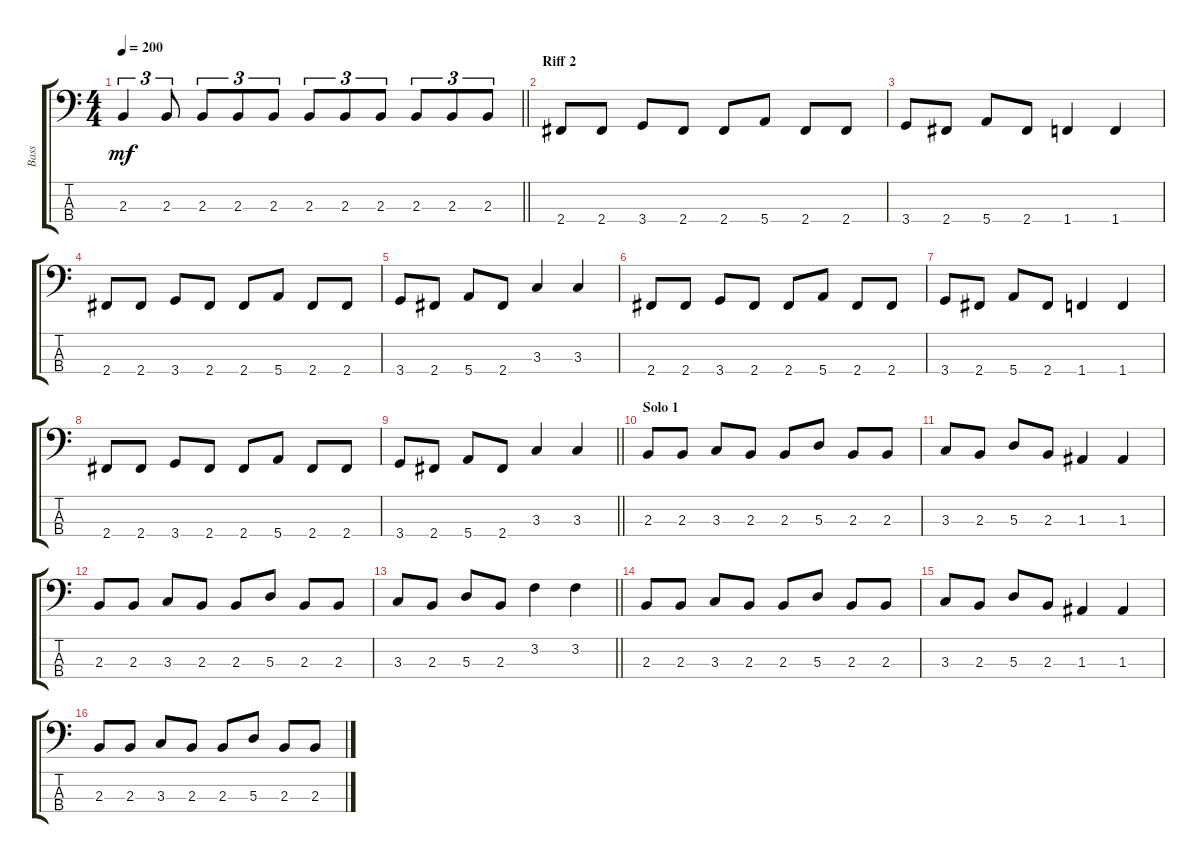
\track ("Bass" "Bass") {instrument electricbassfinger}
\staff {score tabs}
\tuning (G2 D2 A1 E1) {hide}
\ts (4 4)
\tempo 200
\clef f4
\barLineRight lightlight
\ks c
2.3.4{tu (3 2) dy mf} 2.3.8{tu (3 2)} 2.3.8{tu (3 2)} 2.3.8{tu (3 2)} 2.3.8{tu (3 2)} 2.3.8{tu (3 2)} 2.3.8{tu (3 2)} 2.3.8{tu (3 2)} 2.3.8{tu (3 2)} 2.3.8{tu (3 2)} 2.3.8{tu (3 2)} |
\section ("" "Riff 2")
2.4.8 2.4.8 3.4.8 2.4.8 2.4.8 5.4.8 2.4.8 2.4.8 |
3.4.8 2.4.8 5.4.8 2.4.8 1.4.4 1.4.4 |
2.4.8 2.4.8 3.4.8 2.4.8 2.4.8 5.4.8 2.4.8 2.4.8 |
3.4.8 2.4.8 5.4.8 2.4.8 3.3.4 3.3.4 |
2.4.8 2.4.8 3.4.8 2.4.8 2.4.8 5.4.8 2.4.8 2.4.8 |
3.4.8 2.4.8 5.4.8 2.4.8 1.4.4 1.4.4 |
2.4.8 2.4.8 3.4.8 2.4.8 2.4.8 5.4.8 2.4.8 2.4.8 |
\barLineRight lightlight
3.4.8 2.4.8 5.4.8 2.4.8 3.3.4 3.3.4 |
\section ("" "Solo 1")
2.3.8 2.3.8 3.3.8 2.3.8 2.3.8 5.3.8 2.3.8 2.3.8 |
3.3.8 2.3.8 5.3.8 2.3.8 1.3.4 1.3.4 |
2.3.8 2.3.8 3.3.8 2.3.8 2.3.8 5.3.8 2.3.8 2.3.8 |
\barLineRight lightlight
3.3.8 2.3.8 5.3.8 2.3.8 3.2.4 3.2.4 |
2.3.8 2.3.8 3.3.8 2.3.8 2.3.8 5.3.8 2.3.8 2.3.8 |
3.3.8 2.3.8 5.3.8 2.3.8 1.3.4 1.3.4 |
2.3.8 2.3.8 3.3.8 2.3.8 2.3.8 5.3.8 2.3.8 2.3.8
